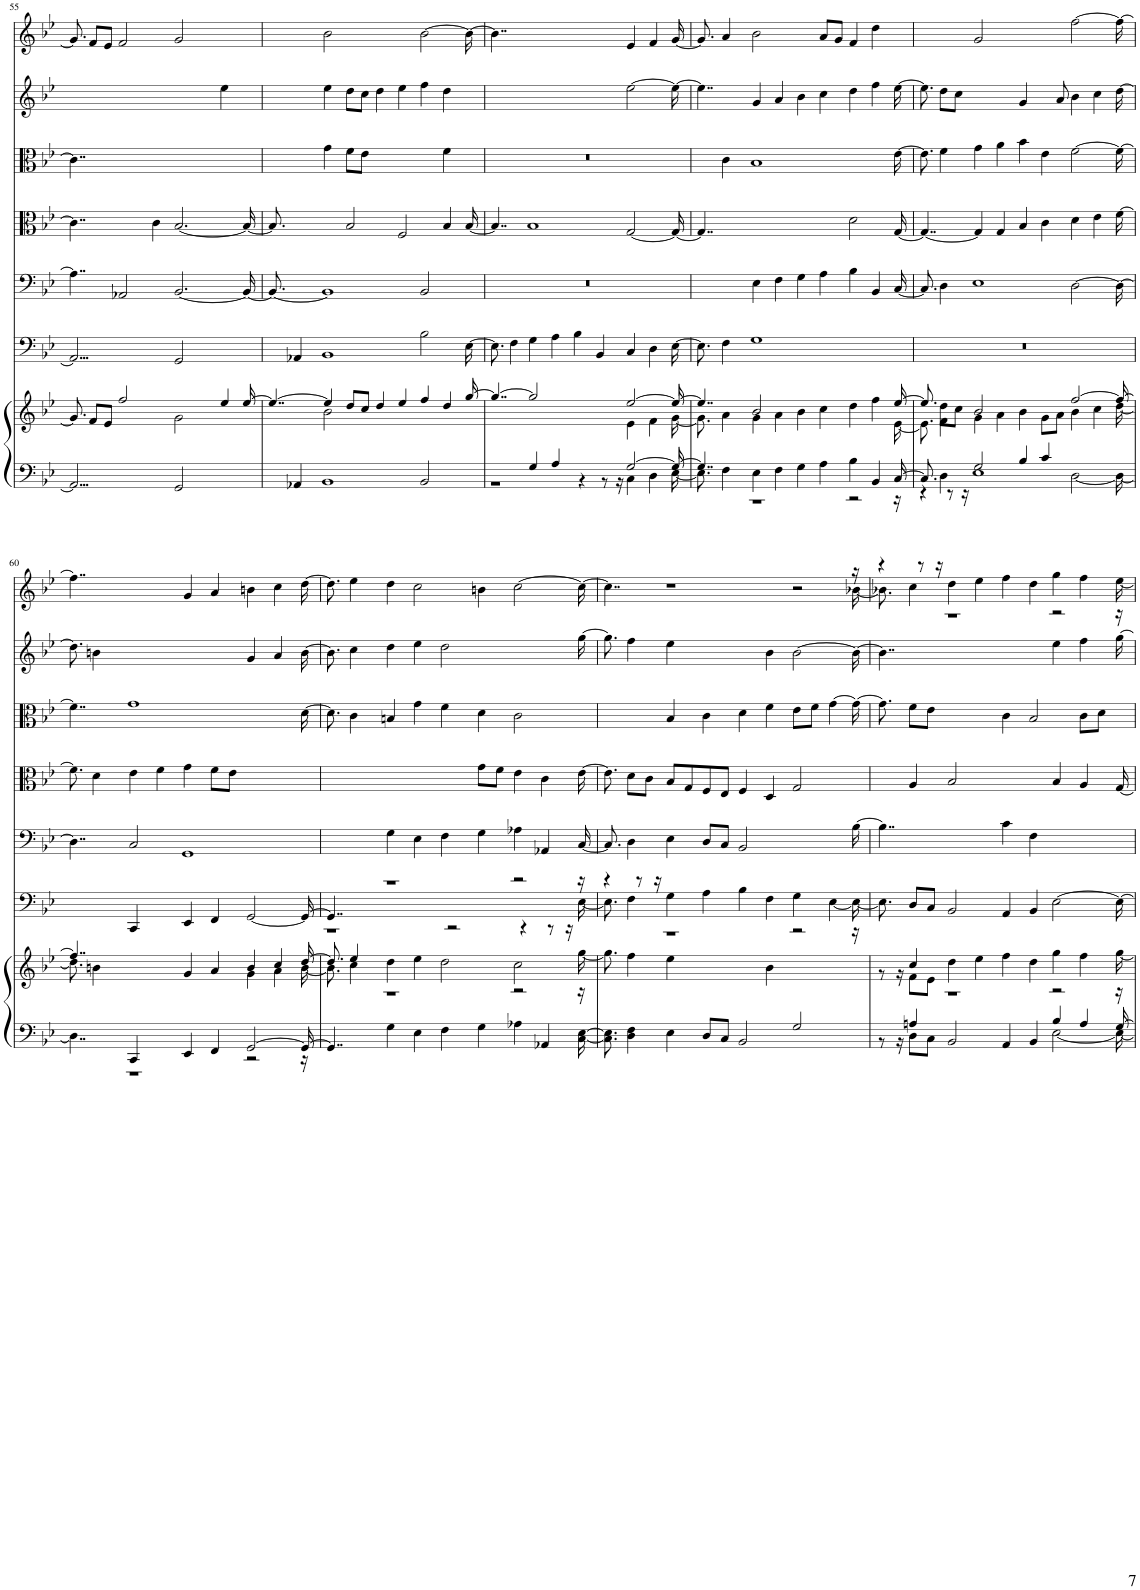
**kern	**kern	**kern	**kern	**kern	**kern	**kern	**kern
*part7	*part7	*part6	*part5	*part4	*part3	*part2	*part1
*staff8	*staff7	*staff6	*staff5	*staff4	*staff3	*staff2	*staff1
*I"Piano	*	*I"Voice	*I"Voice	*I"Voice	*I"Voice	*I"Voice	*I"Voice
*I'Pno	*	*I'V	*I'V	*I'V	*I'V	*I'V	*I'V
!!LO:PB:g=z
*clefF4	*clefG2	*clefF4	*clefF4	*clefC3	*clefC3	*clefG2	*clefG2
*k[b-e-]	*k[b-e-]	*k[b-e-]	*k[b-e-]	*k[b-e-]	*k[b-e-]	*k[b-e-]	*k[b-e-]
*M4/2	*M4/2	*M4/2	*M4/2	*M4/2	*M4/2	*M4/2	*M4/2
=55	=55	=55	=55	=55	=55	=55	=55
2...AA-/]	8.g/]	2...AA-/]	4..A-\]	4..c\]	4..c\]	1ryy	8.g/]
.	8f/L	.	.	.	.	.	8f/L
.	8e-/J	.	.	.	.	.	8e-/J
.	2ff/	.	2AA-X/	2ryy	1ryy	.	2f/
4ryy	4ryy	4ryy	4ryy	4c\	.	.	4ryy
.	.	.	.	.	.	2ryy	.
2GG/	2g\	2GG/	[<2.BB-/	[2.B-/	.	.	2g/
.	.	.	.	.	2ryy	.	.
.	.	.	.	.	.	8ryy	.
.	.	.	.	.	.	16ryy	.
4ryy	4ee-/	4ryy	.	.	.	4ee-\	4ryy
16ryy	[>16ee-/	16ryy	16BB-/_	16B-/_	16ryy	16ryy	16ryy
=56	=56	=56	=56	=56	=56	=56	=56
*	*^	*	*	*	*	*	*
8ryy	4..ee-/_	4..ryy	8ryy	8.BB-/_	8.B-/]	4ryy	4ryy	4ryy
16ryy	.	.	16ryy	.	.	.	.	.
4AA-X/	.	.	4AA-X/	4ryy	2ryy	.	.	.
.	.	.	.	.	.	8ryy	8ryy	8ryy
.	.	.	.	.	.	16ryy	16ryy	16ryy
1BB-	4ee-/]	2b-\	1BB-	1BB-]	.	4g\	4ee-\	2b-\
.	8dd/L	.	.	.	2B-/	8f\L	8dd\L	.
.	8cc/J	.	.	.	.	8e-\J	8cc\J	.
.	4dd/	1ryy	.	.	.	2ryy	4dd\	2ryy
.	4ee-/	.	.	.	2F/	.	4ee-\	.
2BB-/	4ff/	.	2B-\	2BB-/	.	4ryy	4ff\	[2b-\
.	4dd/	.	.	.	4B-/	4f\	4dd\	.
16ryy	[>16gg/	16ryy	[16E-\	16ryy	[16B-/	16ryy	16ryy	16b-\_
=57	=57	=57	=57	=57	=57	=57	=57	=57
*^	*	*	*	*	*	*	*	*
4ryy	1r	4..gg/_	4..ryy	8.E-\]	0r	4..B-/]	0r	1ryy	4..b-\]
.	.	.	.	4F\	.	.	.	.	.
8ryy	.	.	.	.	.	.	.	.	.
16ryy	.	.	.	.	.	.	.	.	.
*	*	*v	*v	*	*	*	*	*	*
4G/	.	2gg/]	4G\	.	1B-	.	.	1ryy
4A/	.	.	4A\	.	.	.	.	.
2ryy	.	2ryy	4B-\	.	.	.	.	.
.	4r	.	.	.	.	.	4ryy	.
.	.	.	4BB-/	.	.	.	.	.
.	8r	.	.	.	.	.	8ryy	.
.	16r	.	.	.	.	.	16ryy	.
*	*	*^	*	*	*	*	*	*
[2G/	4C\	[2ee-/	4e-\	4C/	.	[2G/	.	[2ee-\	4e-/
.	4D\	.	4f\	4D\	.	.	.	.	4f/
16G/_	[16E-\	16ee-/_	[16g\	[16E-\	.	16G/_	.	16ee-\_	[16g/
=58	=58	=58	=58	=58	=58	=58	=58	=58	=58
4..G/]	8.E-\]	4..ee-/]	8.g\]	8.E-\]	4ryy	4..G/]	8ryy	4..ee-\]	8.g/]
.	.	.	.	.	.	.	16ryy	.	.
.	4F\	.	4a\	4F\	.	.	4c\	.	4a/
.	.	.	.	.	8ryy	.	.	.	.
.	.	.	.	.	16ryy	.	.	.	.
4E-\	1r	2b-/	4g\	1G	4E-\	1ryy	1B-	4g/	2b-\
4F\	.	.	4a\	.	4F\	.	.	4a/	.
4G\	.	1ryy	4b-\	.	4G\	.	.	4b-\	4ryy
4A\	.	.	4cc\	.	4A\	.	.	4cc\	8a/L
.	.	.	.	.	.	.	.	.	8g/J
4B-\	2r	.	4dd\	2ryy	4B-\	2d\	2ryy	4dd\	4f/
4BB-/	.	.	4ff\	.	4BB-/	.	.	4ff\	4dd\
[16C/	16r	[16e-\	[16ee-/	16ryy	[16C/	[<16G/	[16e-\	[16ee-\	16ryy
=59	=59	=59	=59	=59	=59	=59	=59	=59	=59
8.C/]	4r	8.e-\]	8.ee-/]	0r	8.C/]	4..G/_	8.e-\]	8.ee-\]	4ryy
4D\	.	4f\	8dd\L	.	4D\	.	4f\	8dd\L	.
.	8r	.	.	.	.	.	.	.	8ryy
.	.	.	8cc\J	.	.	.	.	8cc\J	.
.	16r	.	.	.	.	.	.	.	16ryy
2G/	1E-	2b-/	4g\	.	1E-	4G/]	4g\	2ryy	2g/
.	.	.	4a\	.	.	4G/	4a\	.	.
4B-/	.	2ryy	4b-\	.	.	4B-/	4b-\	4g/	2ryy
4c/	.	.	8g\L	.	.	4c\	4e-\	8ryy	.
.	.	.	8a\J	.	.	.	.	8a/	.
2ryy	[2D\	[2ff/	4b-\	.	[2D\	4d\	[2f\	4b-\	[2ff\
.	.	.	4cc\	.	.	4e-\	.	4cc\	.
16ryy	16D\_	16ff/_	[16dd\	.	16D\_	[16f\	16f\_	[16dd\	16ff\_
!!LO:LB:g=z
=60	=60	=60	=60	=60	=60	=60	=60	=60	=60
4ryy	4..D\]	4..ff/]	8.dd\]	4ryy	4..D\]	8.f\]	4..f\]	8.dd\]	4..ff\]
.	.	.	4bn\	.	.	4d\	.	4bn\	.
8ryy	.	.	.	8ryy	.	.	.	.	.
16ryy	.	.	.	16ryy	.	.	.	.	.
4CC/	1r	2ryy	1ryy	4CC/	2C/	4e-\	1g	1ryy	2ryy
4ryy	.	.	.	4ryy	.	4f\	.	.	.
4EE-/	.	4g/	.	4EE-/	1GG	4g\	.	.	4g/
4FF/	.	4a/	.	4FF/	.	8f\L	.	.	4a/
.	.	.	.	.	.	8e-\J	.	.	.
[2GG/	2r	4b/	4g\	[2GG/	.	2ryy	2ryy	4g/	4bn\
.	.	4cc/	4a\	.	.	.	.	4a/	4cc\
16GG/_	16r	[16dd/	[16b\	16GG/_	16ryy	16ryy	[16d\	[16b\	[16dd\
*v	*v	*	*	*	*	*	*	*	*
=61	=61	=61	=61	=61	=61	=61	=61	=61
*	*	*	*^	*	*	*	*	*
4..GG/]	8.dd/]	8.b\]	4..GG/]	1r	4ryy	1ryy	8.d\]	8.b\]	8.dd\]
.	4ee-/	4cc\	.	.	.	.	4c\	4cc\	4ee-\
.	.	.	.	.	8ryy	.	.	.	.
.	.	.	.	.	16ryy	.	.	.	.
4G\	4dd\	1r	1r	.	4G\	.	4Bn/	4dd\	4dd\
4E-\	4ee-\	.	.	.	4E-\	.	4g\	4ee-\	2cc\
4F\	2dd\	.	.	.	4F\	.	4f\	2dd\	.
.	.	.	.	2r	.	8ryy	.	.	.
.	.	.	.	.	.	16ryy	.	.	.
4G\	.	.	.	.	4G\	8g\L	4d\	.	4bn\
.	.	.	.	.	.	8f\J	.	.	.
4A-X\	2cc\	2r	2r	.	4A-X\	4e-\	2c\	2ryy	[2cc\
.	.	.	.	4r	.	.	.	.	.
4AA-X/	.	.	.	.	4AA-X/	4c\	.	.	.
.	.	.	.	8r	.	.	.	.	.
.	.	.	.	16r	.	.	.	.	.
[16C\ [16E-\	[16gg\	16r	16r	[16E-\	[16C/	[16e-\	16ryy	[16gg\	16cc\_
*	*v	*v	*	*	*	*	*	*	*
=62	=62	=62	=62	=62	=62	=62	=62	=62
*	*	*	*	*	*	*	*	*^
8.C\] 8.E-\]	8.gg\]	4r	8.E-\]	8.C/]	8.e-\]	4ryy	8.gg\]	4..cc\]	2...ryy
4D\ 4F\	4ff\	.	4F\	4D\	8d\L	.	4ff\	.	.
.	.	8r	.	.	.	8ryy	.	.	.
.	.	.	.	.	8c\J	.	.	.	.
.	.	16r	.	.	.	16ryy	.	.	.
4E-\	4ee-\	4G\	1r	4E-\	8B-/L	4B-/	4ee-\	1r	.
.	.	.	.	.	8G/	.	.	.	.
8D/L	2ryy	4A\	.	8D/L	8F/	4c\	2ryy	.	.
8C/J	.	.	.	8C/J	8E-/J	.	.	.	.
*	*	*	*	*	*	*	*	*v	*v
2BB-/	.	4B-\	.	2BB-/	4F/	4d\	.	.
.	4b-\	4F\	.	.	4D/	4f\	4b-\	.
2G/	2ryy	4G\	2r	2ryy	2G/	8e-\L	[2b-\	2r
.	.	.	.	.	.	8f\J	.	.
.	.	[4E-\	.	.	.	[4g\	.	.
*	*	*	*	*	*	*	*	*^
16ryy	16ryy	16E-\_	16r	[16B-\	16ryy	16g\_	16b-\_	16r	[16b-X\
*	*	*v	*v	*	*	*	*	*	*
=63	=63	=63	=63	=63	=63	=63	=63	=63
*^	*^	*	*	*	*	*	*	*
8ryy	8r	8ryy	8r	8.E-\]	4..B-\]	8ryy	8.g\]	4..b-\]	4r	8.b-X\]
16ryy	16r	16ryy	16r	.	.	16ryy	.	.	.	.
4An/	8D\L	4cc/	8f\L	8D/L	.	4A/	8f\L	.	.	4cc\
.	.	.	.	.	.	.	.	.	8r	.
.	8C\J	.	8e-\J	8C/J	.	.	8e-\J	.	.	.
.	.	.	.	.	.	.	.	.	16r	.
2BB-/	1ryy	4dd\	1r	2BB-/	2ryy	2B-/	2ryy	1ryy	4dd\	1r
.	.	4ee-\	.	.	.	.	.	.	4ee-\	.
4AA/	.	4ff\	.	4AA/	4c\	2ryy	4c\	.	4ff\	.
4BB-/	.	4dd\	.	4BB-/	4F\	.	2B-/	.	4dd\	.
4B-/	[2E-\	4gg\	2r	[>2E-\	2ryy	4B-/	.	4ee-\	4gg\	2r
4A/	.	4ff\	.	.	.	4A/	8c\L	4ff\	4ff\	.
.	.	.	.	.	.	.	8d\J	.	.	.
[16G/	16E-\_	[16gg\	16r	16E-\_	16ryy	[16G/	16ryy	[16gg\	[16ee-\	16r
*v	*v	*	*	*	*	*	*	*	*v	*v
*	*v	*v	*	*	*	*	*	*
=	=	=	=	=	=	=	=
*-	*-	*-	*-	*-	*-	*-	*-
